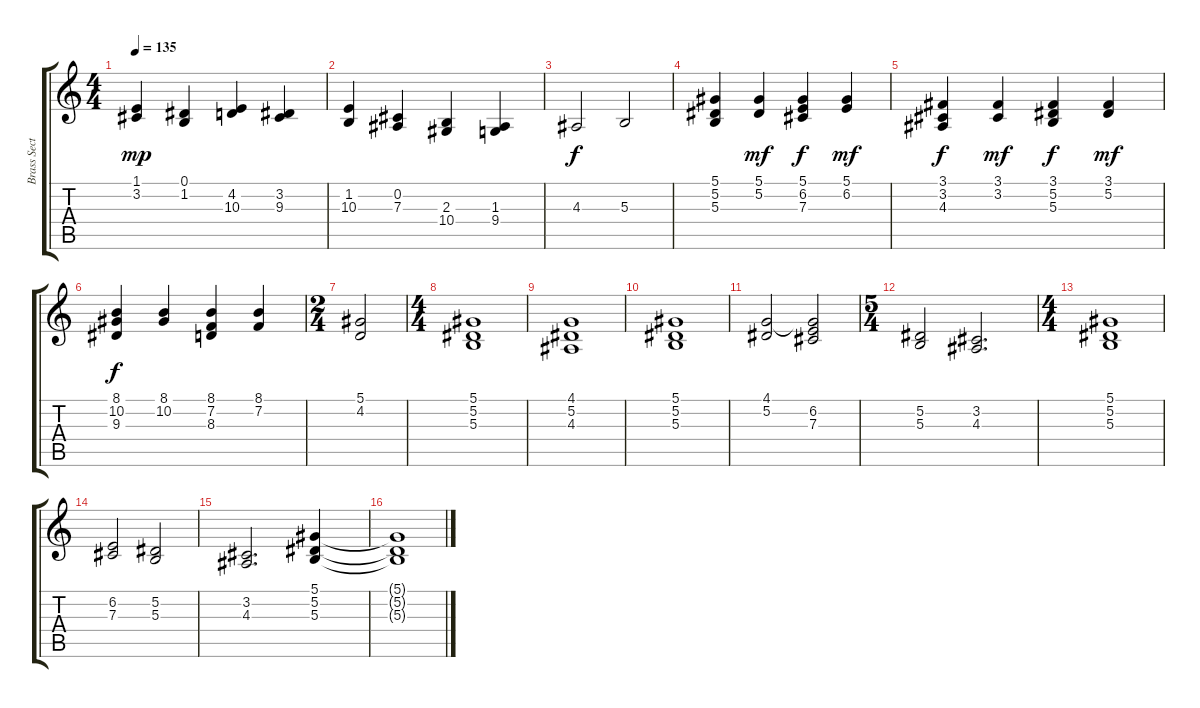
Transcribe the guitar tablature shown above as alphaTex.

\track ("Brass Section" "Brass Sect") {instrument brasssection}
\staff {score tabs}
\tuning (Eb4 Bb3 Gb3 Db3 Ab2 Eb2) {hide}
\ts (4 4)
\tempo 135
\clef g2
\ks c
(1.1 3.2).4{dy mp} (0.1 1.2).4 (4.2 10.3).4 (3.2 9.3).4 |
(1.2 10.3).4 (0.2 7.3).4 (2.3 10.4).4 (1.3 9.4).4 |
4.3.2{dy f} 5.3.2 |
\section ("" "")
(5.1 5.2 5.3).4 (5.1 5.2).4{dy mf} (5.1 6.2 7.3).4{dy f} (5.1 6.2).4{dy mf} |
(3.1 3.2 4.3).4{dy f} (3.1 3.2).4{dy mf} (3.1 5.2 5.3).4{dy f} (3.1 5.2).4{dy mf} |
(8.1 10.2 9.3).4{dy f} (8.1 10.2).4 (8.1 7.2 8.3).4 (8.1 7.2).4 |
\ts (2 4)
\section ("" "")
(5.1 4.2).2 |
\ts (4 4)
(5.1 5.2 5.3).1 |
(4.1 5.2 4.3).1 |
(5.1 5.2 5.3).1 |
(4.1 5.2).2 (4.1{t} 6.2 7.3).2 |
\ts (5 4)
(5.2 5.3).2 (3.2 4.3).2{d} |
\ts (4 4)
(5.1 5.2 5.3).1 |
(6.2 7.3).2 (5.2 5.3).2 |
(3.2 4.3).2{d} (5.1 5.2 5.3).4 |
(5.1{t} 5.2{t} 5.3{t}).1
